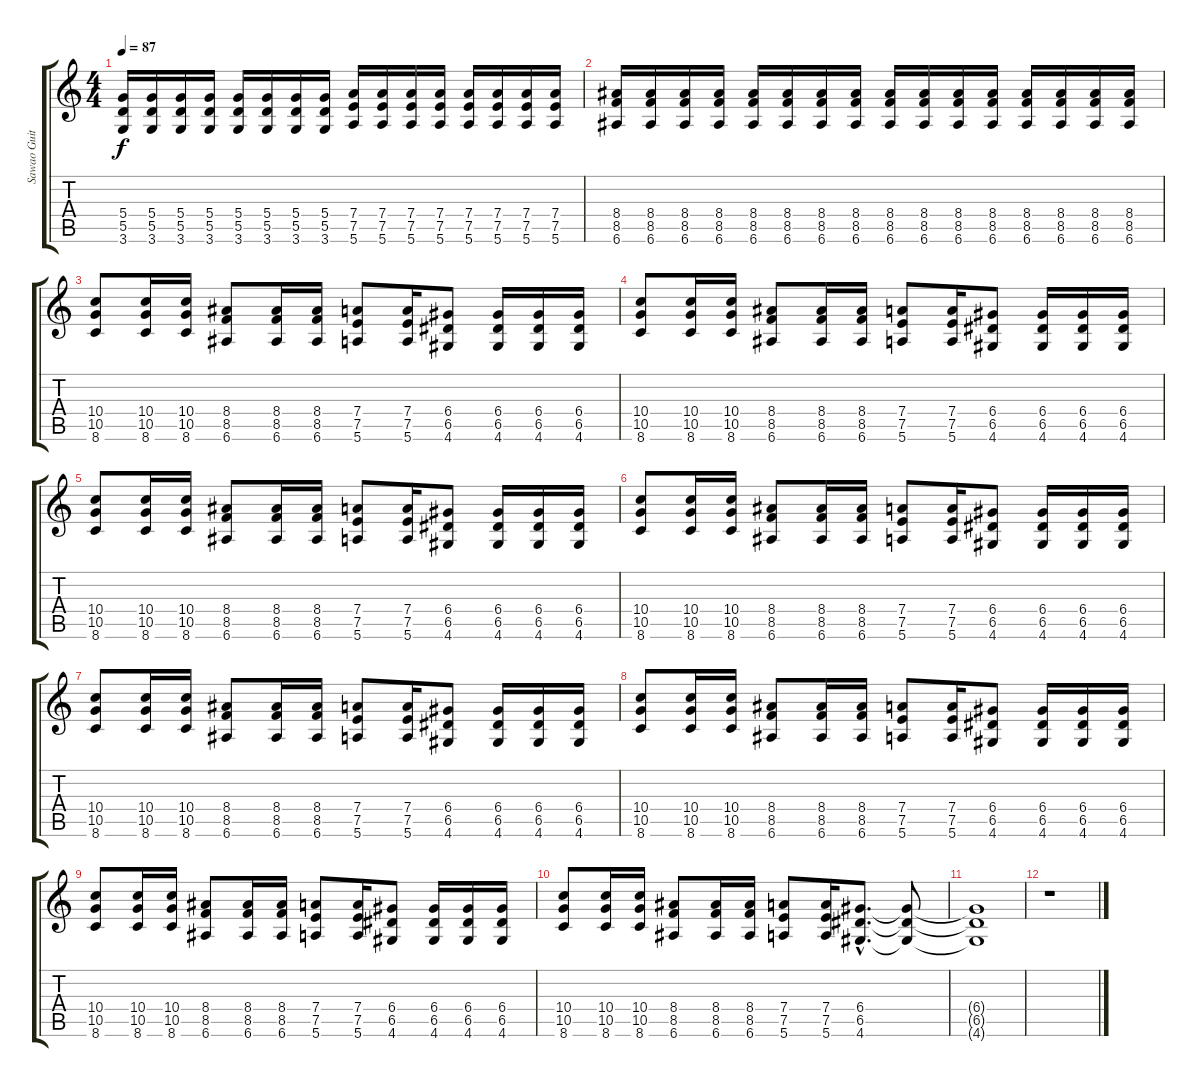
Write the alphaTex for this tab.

\track ("Sawao Guitar" "Sawao Guit") {instrument distortionguitar}
\staff {score tabs}
\tuning (E4 B3 G3 D3 A2 E2) {hide}
\ts (4 4)
\tempo 87
\clef g2
\ks c
(5.4 5.5 3.6).16{dy f} (5.4 5.5 3.6).16 (5.4 5.5 3.6).16 (5.4 5.5 3.6).16 (5.4 5.5 3.6).16 (5.4 5.5 3.6).16 (5.4 5.5 3.6).16 (5.4 5.5 3.6).16 (7.4 7.5 5.6).16 (7.4 7.5 5.6).16 (7.4 7.5 5.6).16 (7.4 7.5 5.6).16 (7.4 7.5 5.6).16 (7.4 7.5 5.6).16 (7.4 7.5 5.6).16 (7.4 7.5 5.6).16 |
(8.4 8.5 6.6).16 (8.4 8.5 6.6).16 (8.4 8.5 6.6).16 (8.4 8.5 6.6).16 (8.4 8.5 6.6).16 (8.4 8.5 6.6).16 (8.4 8.5 6.6).16 (8.4 8.5 6.6).16 (8.4 8.5 6.6).16 (8.4 8.5 6.6).16 (8.4 8.5 6.6).16 (8.4 8.5 6.6).16 (8.4 8.5 6.6).16 (8.4 8.5 6.6).16 (8.4 8.5 6.6).16 (8.4 8.5 6.6).16 |
(10.4 10.5 8.6).8 (10.4 10.5 8.6).16 (10.4 10.5 8.6).16 (8.4 8.5 6.6).8 (8.4 8.5 6.6).16 (8.4 8.5 6.6).16 (7.4 7.5 5.6).8 (7.4 7.5 5.6).16 (6.4 6.5 4.6).8 (6.4 6.5 4.6).16 (6.4 6.5 4.6).16 (6.4 6.5 4.6).16 |
(10.4 10.5 8.6).8 (10.4 10.5 8.6).16 (10.4 10.5 8.6).16 (8.4 8.5 6.6).8 (8.4 8.5 6.6).16 (8.4 8.5 6.6).16 (7.4 7.5 5.6).8 (7.4 7.5 5.6).16 (6.4 6.5 4.6).8 (6.4 6.5 4.6).16 (6.4 6.5 4.6).16 (6.4 6.5 4.6).16 |
(10.4 10.5 8.6).8 (10.4 10.5 8.6).16 (10.4 10.5 8.6).16 (8.4 8.5 6.6).8 (8.4 8.5 6.6).16 (8.4 8.5 6.6).16 (7.4 7.5 5.6).8 (7.4 7.5 5.6).16 (6.4 6.5 4.6).8 (6.4 6.5 4.6).16 (6.4 6.5 4.6).16 (6.4 6.5 4.6).16 |
(10.4 10.5 8.6).8 (10.4 10.5 8.6).16 (10.4 10.5 8.6).16 (8.4 8.5 6.6).8 (8.4 8.5 6.6).16 (8.4 8.5 6.6).16 (7.4 7.5 5.6).8 (7.4 7.5 5.6).16 (6.4 6.5 4.6).8 (6.4 6.5 4.6).16 (6.4 6.5 4.6).16 (6.4 6.5 4.6).16 |
(10.4 10.5 8.6).8 (10.4 10.5 8.6).16 (10.4 10.5 8.6).16 (8.4 8.5 6.6).8 (8.4 8.5 6.6).16 (8.4 8.5 6.6).16 (7.4 7.5 5.6).8 (7.4 7.5 5.6).16 (6.4 6.5 4.6).8 (6.4 6.5 4.6).16 (6.4 6.5 4.6).16 (6.4 6.5 4.6).16 |
(10.4 10.5 8.6).8 (10.4 10.5 8.6).16 (10.4 10.5 8.6).16 (8.4 8.5 6.6).8 (8.4 8.5 6.6).16 (8.4 8.5 6.6).16 (7.4 7.5 5.6).8 (7.4 7.5 5.6).16 (6.4 6.5 4.6).8 (6.4 6.5 4.6).16 (6.4 6.5 4.6).16 (6.4 6.5 4.6).16 |
(10.4 10.5 8.6).8 (10.4 10.5 8.6).16 (10.4 10.5 8.6).16 (8.4 8.5 6.6).8 (8.4 8.5 6.6).16 (8.4 8.5 6.6).16 (7.4 7.5 5.6).8 (7.4 7.5 5.6).16 (6.4 6.5 4.6).8 (6.4 6.5 4.6).16 (6.4 6.5 4.6).16 (6.4 6.5 4.6).16 |
(10.4 10.5 8.6).8 (10.4 10.5 8.6).16 (10.4 10.5 8.6).16 (8.4 8.5 6.6).8 (8.4 8.5 6.6).16 (8.4 8.5 6.6).16 (7.4 7.5 5.6).8 (7.4 7.5 5.6).16 (6.4{hac} 6.5{hac} 4.6{hac}).8{d} (6.4{t} 6.5{t} 4.6{t}).8 |
(6.4{t} 6.5{t} 4.6{t}).1 |
r.1
